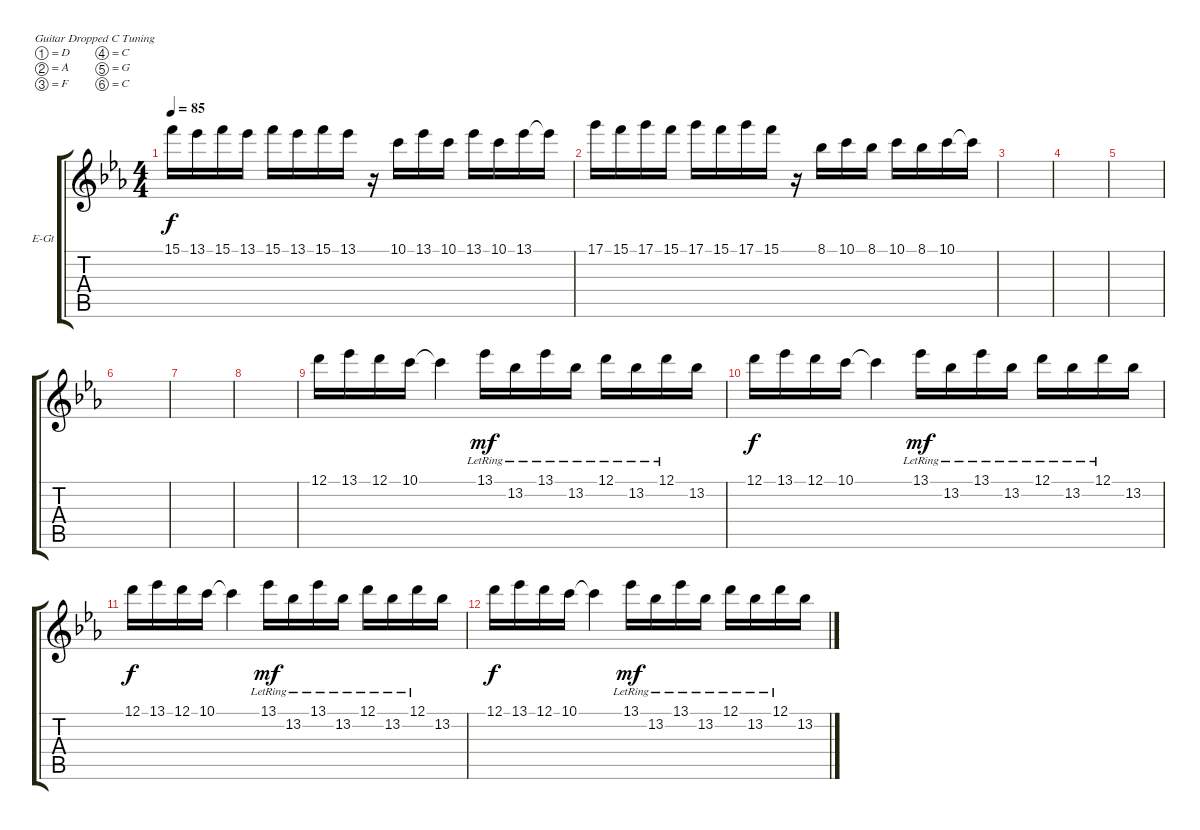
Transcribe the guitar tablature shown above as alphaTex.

\defaultSystemsLayout 4
\bracketExtendMode groupsimilarinstruments
\firstSystemTrackNameOrientation horizontal
\otherSystemsTrackNameOrientation horizontal
\track ("Lead Guitar" "E-Gt") {instrument distortionguitar}
\staff {score tabs}
\tuning (D4 A3 F3 C3 G2 C2)
\ts (4 4)
\tempo 85
\clef g2
\ks eb
15.1.16{dy f} 13.1.16 15.1.16 13.1.16 15.1.16 13.1.16 15.1.16 13.1.16 r.16 10.1.16 13.1.16 10.1.16 13.1.16 10.1.16 13.1.16 13.1{t}.16 |
17.1.16 15.1.16 17.1.16 15.1.16 17.1.16 15.1.16 17.1.16 15.1.16 r.16 8.1.16 10.1.16 8.1.16 10.1.16 8.1.16 10.1.16 10.1{t}.16 |
|
|
|
|
|
|
12.1.16 13.1.16 12.1.16 10.1.16 10.1{t}.4 13.1{lr}.16{dy mf} 13.2{lr}.16 13.1{lr}.16 13.2{lr}.16 12.1{lr}.16 13.2{lr}.16 12.1{lr}.16 13.2.16 |
12.1.16{dy f} 13.1.16 12.1.16 10.1.16 10.1{t}.4 13.1{lr}.16{dy mf} 13.2{lr}.16 13.1{lr}.16 13.2{lr}.16 12.1{lr}.16 13.2{lr}.16 12.1{lr}.16 13.2.16 |
12.1.16{dy f} 13.1.16 12.1.16 10.1.16 10.1{t}.4 13.1{lr}.16{dy mf} 13.2{lr}.16 13.1{lr}.16 13.2{lr}.16 12.1{lr}.16 13.2{lr}.16 12.1{lr}.16 13.2.16 |
12.1.16{dy f} 13.1.16 12.1.16 10.1.16 10.1{t}.4 13.1{lr}.16{dy mf} 13.2{lr}.16 13.1{lr}.16 13.2{lr}.16 12.1{lr}.16 13.2{lr}.16 12.1{lr}.16 13.2.16
